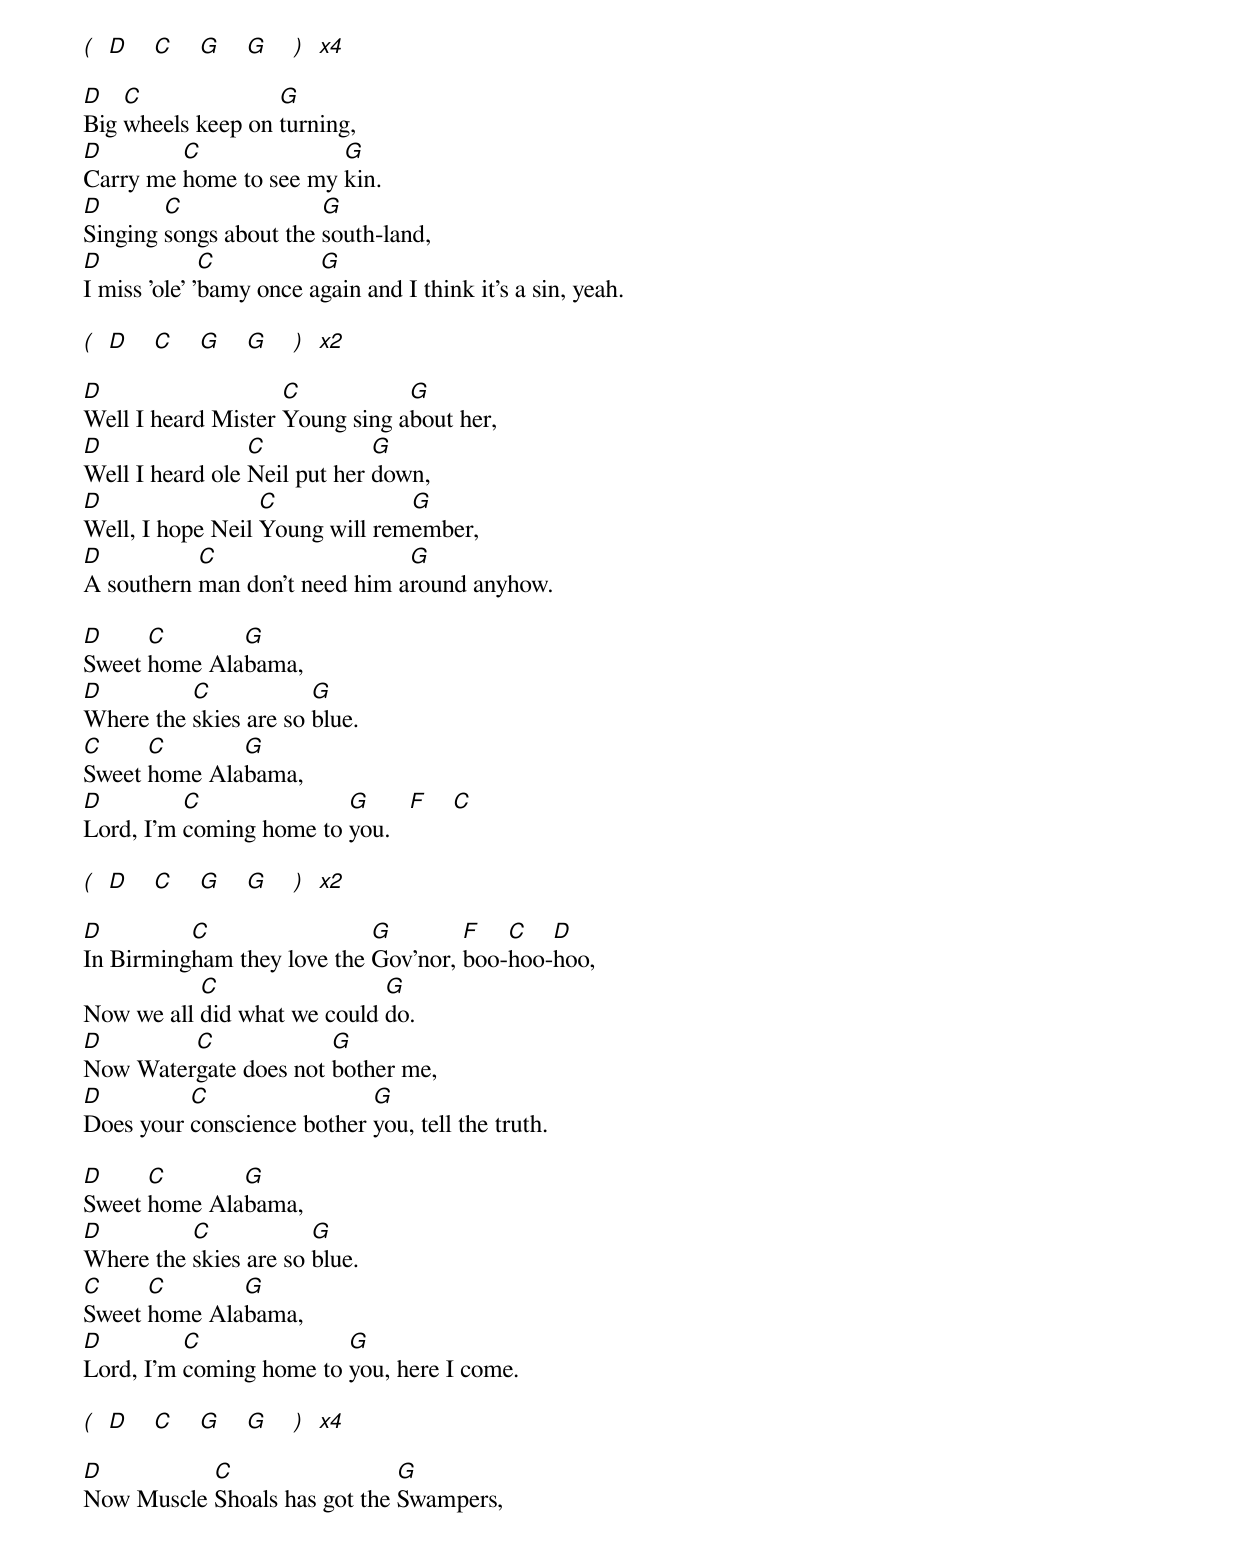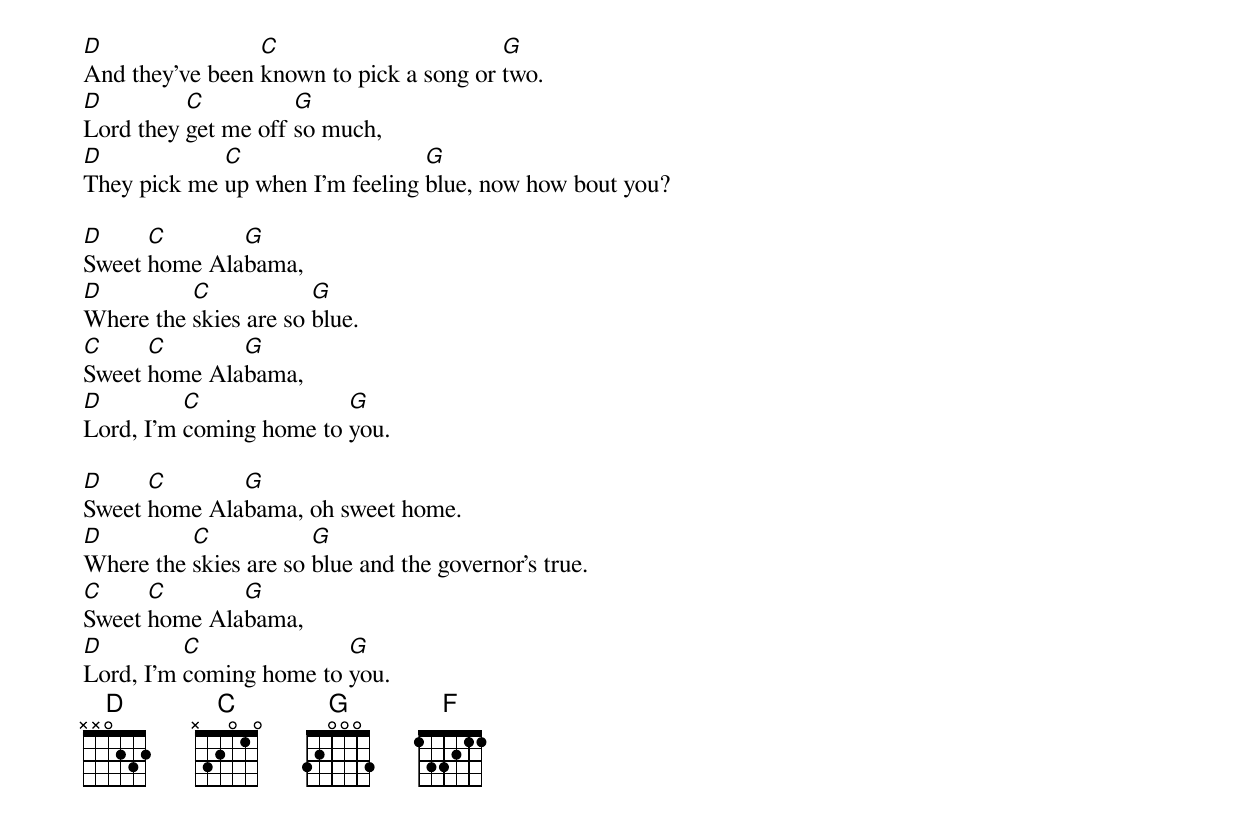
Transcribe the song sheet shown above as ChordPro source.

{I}
[(]  [D]    [C]    [G]    [G]    [)]  [x4]

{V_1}
[D]Big [C]wheels keep on [G]turning,
[D]Carry me [C]home to see my [G]kin.
[D]Singing [C]songs about the [G]south-land,
[D]I miss 'ole' '[C]bamy once a[G]gain and I think it's a sin, yeah.

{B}
[(]  [D]    [C]    [G]    [G]    [)]  [x2]

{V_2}
[D]Well I heard Mister [C]Young sing a[G]bout her,
[D]Well I heard ole [C]Neil put her [G]down,
[D]Well, I hope Neil [C]Young will rem[G]ember,
[D]A southern [C]man don't need him a[G]round anyhow.

{C}
[D]Sweet [C]home Ala[G]bama,
[D]Where the [C]skies are so [G]blue.
[C]Sweet [C]home Ala[G]bama,
[D]Lord, I'm [C]coming home to [G]you.   [F]    [C]

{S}
[(]  [D]    [C]    [G]    [G]    [)]  [x2]

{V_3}
[D]In Birming[C]ham they love the [G]Gov'nor, [F]boo-[C]hoo-[D]hoo,
Now we all [C]did what we could [G]do.
[D]Now Water[C]gate does not [G]bother me,
[D]Does your [C]conscience bother [G]you, tell the truth.

{C}
[D]Sweet [C]home Ala[G]bama,
[D]Where the [C]skies are so [G]blue.
[C]Sweet [C]home Ala[G]bama,
[D]Lord, I'm [C]coming home to [G]you, here I come.

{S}
[(]  [D]    [C]    [G]    [G]    [)]  [x4]

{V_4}
[D]Now Muscle [C]Shoals has got the [G]Swampers,
[D]And they've been [C]known to pick a song or [G]two.
[D]Lord they [C]get me off [G]so much,
[D]They pick me [C]up when I'm feeling [G]blue, now how bout you?

{C}
[D]Sweet [C]home Ala[G]bama,
[D]Where the [C]skies are so [G]blue.
[C]Sweet [C]home Ala[G]bama,
[D]Lord, I'm [C]coming home to [G]you.

{C}
[D]Sweet [C]home Ala[G]bama, oh sweet home.
[D]Where the [C]skies are so [G]blue and the governor's true.
[C]Sweet [C]home Ala[G]bama,
[D]Lord, I'm [C]coming home to [G]you.
